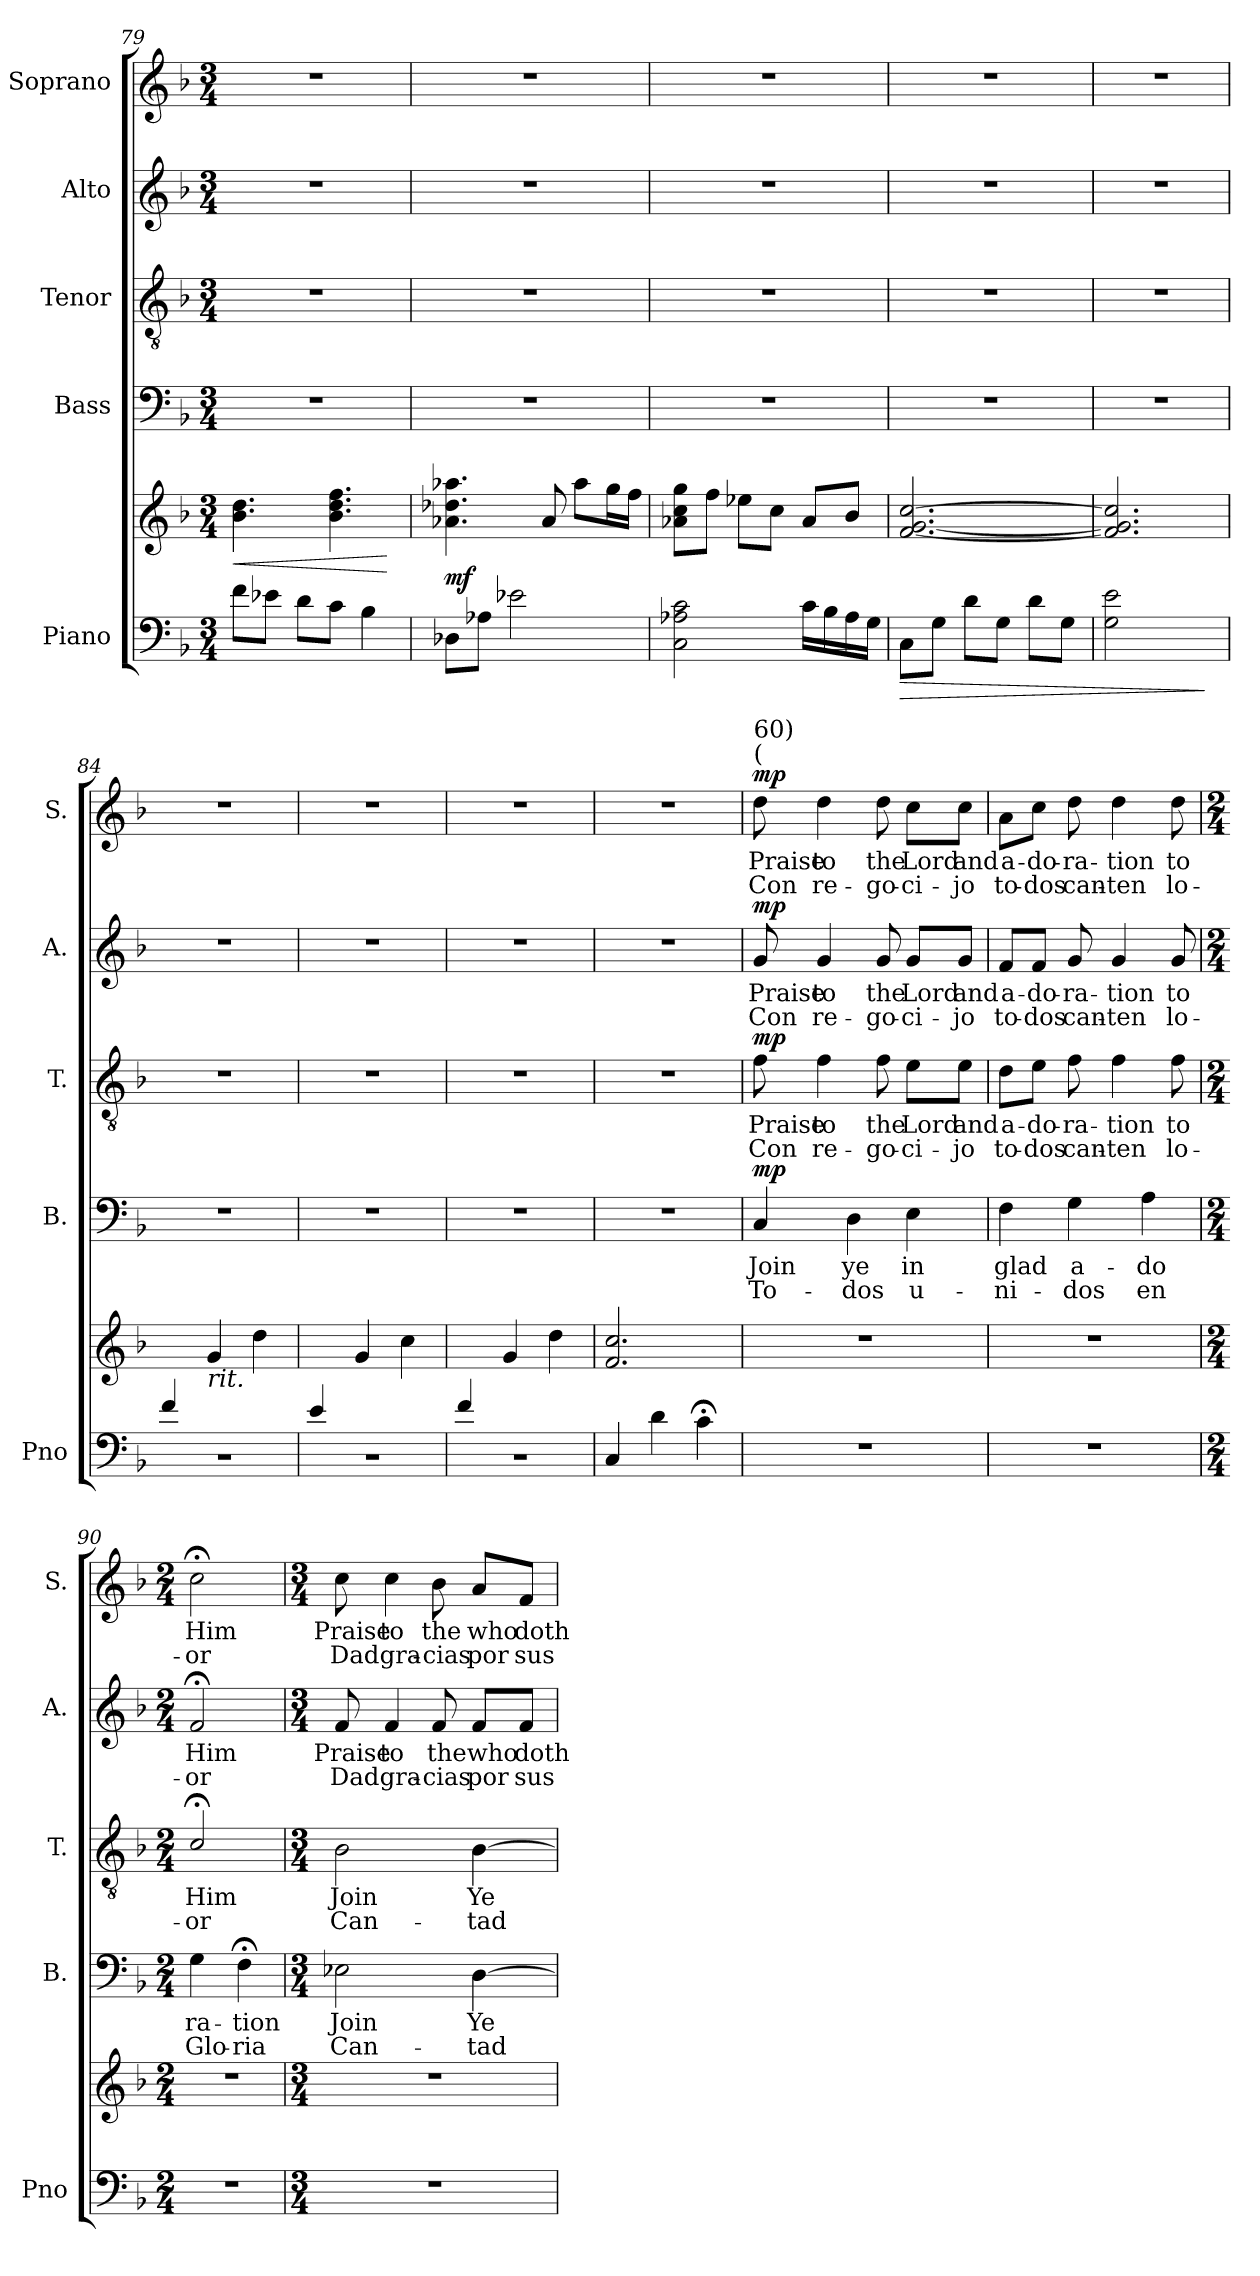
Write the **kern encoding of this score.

**kern	**kern	**dynam	**kern	**text	**text	**dynam	**kern	**text	**text	**dynam	**kern	**text	**text	**dynam	**kern	**text	**text	**dynam
*part5	*part5	*part5	*part4	*part4	*part4	*part4	*part3	*part3	*part3	*part3	*part2	*part2	*part2	*part2	*part1	*part1	*part1	*part1
*staff6	*staff5	*staff5/6	*staff4	*staff4	*staff4	*staff4	*staff3	*staff3	*staff3	*staff3	*staff2	*staff2	*staff2	*staff2	*staff1	*staff1	*staff1	*staff1
*I"Piano	*	*	*I"Bass	*	*	*	*I"Tenor	*	*	*	*I"Alto	*	*	*	*I"Soprano	*	*	*
*I'Pno	*	*	*I'B.	*	*	*	*I'T.	*	*	*	*I'A.	*	*	*	*I'S.	*	*	*
*clefF4	*clefG2	*	*clefF4	*	*	*	*clefGv2	*	*	*	*clefG2	*	*	*	*clefG2	*	*	*
*k[b-]	*k[b-]	*	*k[b-]	*	*	*	*k[b-]	*	*	*	*k[b-]	*	*	*	*k[b-]	*	*	*
*F:	*F:	*	*F:	*	*	*	*F:	*	*	*	*F:	*	*	*	*F:	*	*	*
*M3/4	*M3/4	*	*M3/4	*	*	*	*M3/4	*	*	*	*M3/4	*	*	*	*M3/4	*	*	*
=79	=79	=79	=79	=79	=79	=79	=79	=79	=79	=79	=79	=79	=79	=79	=79	=79	=79	=79
!	!	!LO:HP:b	!	!	!	!	!	!	!	!	!	!	!	!	!	!	!	!
8f\L	4.b-\ 4.dd\	<	2.r	.	.	.	2.r	.	.	.	2.r	.	.	.	2.r	.	.	.
8e-X\J	.	.	.	.	.	.	.	.	.	.	.	.	.	.	.	.	.	.
8d\L	.	.	.	.	.	.	.	.	.	.	.	.	.	.	.	.	.	.
8c\J	4.b-\ 4.dd\ 4.ff\	.	.	.	.	.	.	.	.	.	.	.	.	.	.	.	.	.
4B-\	.	.	.	.	.	.	.	.	.	.	.	.	.	.	.	.	.	.
.	.	[	.	.	.	.	.	.	.	.	.	.	.	.	.	.	.	.
=80	=80	=80	=80	=80	=80	=80	=80	=80	=80	=80	=80	=80	=80	=80	=80	=80	=80	=80
!	!	!LO:DY:a=2	!	!	!	!	!	!	!	!	!	!	!	!	!	!	!	!
8D-X\L	4.a-X\ 4.dd-X\ 4.aa-X\	mf	2.r	.	.	.	2.r	.	.	.	2.r	.	.	.	2.r	.	.	.
8A-X\J	.	.	.	.	.	.	.	.	.	.	.	.	.	.	.	.	.	.
2e-X\	.	.	.	.	.	.	.	.	.	.	.	.	.	.	.	.	.	.
.	8a-/	.	.	.	.	.	.	.	.	.	.	.	.	.	.	.	.	.
.	8aa-\L	.	.	.	.	.	.	.	.	.	.	.	.	.	.	.	.	.
.	16gg\L	.	.	.	.	.	.	.	.	.	.	.	.	.	.	.	.	.
.	16ff\JJ	.	.	.	.	.	.	.	.	.	.	.	.	.	.	.	.	.
=81	=81	=81	=81	=81	=81	=81	=81	=81	=81	=81	=81	=81	=81	=81	=81	=81	=81	=81
2C\ 2A-X\ 2c\	8a-X\ 8cc\ 8gg\L	.	2.r	.	.	.	2.r	.	.	.	2.r	.	.	.	2.r	.	.	.
.	8ff\J	.	.	.	.	.	.	.	.	.	.	.	.	.	.	.	.	.
.	8ee-X\L	.	.	.	.	.	.	.	.	.	.	.	.	.	.	.	.	.
.	8cc\J	.	.	.	.	.	.	.	.	.	.	.	.	.	.	.	.	.
16c\LL	8a-/L	.	.	.	.	.	.	.	.	.	.	.	.	.	.	.	.	.
16B-\	.	.	.	.	.	.	.	.	.	.	.	.	.	.	.	.	.	.
16A-\	8b-/J	.	.	.	.	.	.	.	.	.	.	.	.	.	.	.	.	.
16G\JJ	.	.	.	.	.	.	.	.	.	.	.	.	.	.	.	.	.	.
!!LO:PB:g=z
=82	=82	=82	=82	=82	=82	=82	=82	=82	=82	=82	=82	=82	=82	=82	=82	=82	=82	=82
!	!	!LO:HP:b=2	!	!	!	!	!	!	!	!	!	!	!	!	!	!	!	!
8C\L	[2.f/ [2.g/ [2.cc/	>	2.r	.	.	.	2.r	.	.	.	2.r	.	.	.	2.r	.	.	.
8G\J	.	.	.	.	.	.	.	.	.	.	.	.	.	.	.	.	.	.
8d\L	.	.	.	.	.	.	.	.	.	.	.	.	.	.	.	.	.	.
8G\J	.	.	.	.	.	.	.	.	.	.	.	.	.	.	.	.	.	.
8d\L	.	.	.	.	.	.	.	.	.	.	.	.	.	.	.	.	.	.
8G\J	.	.	.	.	.	.	.	.	.	.	.	.	.	.	.	.	.	.
=83	=83	=83	=83	=83	=83	=83	=83	=83	=83	=83	=83	=83	=83	=83	=83	=83	=83	=83
2G\ 2e\	2.f/] 2.g/] 2.cc/]	.	2.r	.	.	.	2.r	.	.	.	2.r	.	.	.	2.r	.	.	.
4ryy	.	.	.	.	.	.	.	.	.	.	.	.	.	.	.	.	.	.
.	.	]	.	.	.	.	.	.	.	.	.	.	.	.	.	.	.	.
=84	=84	=84	=84	=84	=84	=84	=84	=84	=84	=84	=84	=84	=84	=84	=84	=84	=84	=84
*^	*	*	*	*	*	*	*	*	*	*	*	*	*	*	*	*	*	*
(4f/	2.r	4ryy	.	2.r	.	.	.	2.r	.	.	.	2.r	.	.	.	2.r	.	.	.
!	!	!LO:TX:b:i:t=rit.	!	!	!	!	!	!	!	!	!	!	!	!	!	!	!	!	!
2ryy	.	4g/	.	.	.	.	.	.	.	.	.	.	.	.	.	.	.	.	.
.	.	4dd\)	.	.	.	.	.	.	.	.	.	.	.	.	.	.	.	.	.
=85	=85	=85	=85	=85	=85	=85	=85	=85	=85	=85	=85	=85	=85	=85	=85	=85	=85	=85	=85
(4e/	2.r	4ryy	.	2.r	.	.	.	2.r	.	.	.	2.r	.	.	.	2.r	.	.	.
2ryy	.	4g/	.	.	.	.	.	.	.	.	.	.	.	.	.	.	.	.	.
.	.	4cc\)	.	.	.	.	.	.	.	.	.	.	.	.	.	.	.	.	.
=86	=86	=86	=86	=86	=86	=86	=86	=86	=86	=86	=86	=86	=86	=86	=86	=86	=86	=86	=86
(4f/	2.r	4ryy	.	2.r	.	.	.	2.r	.	.	.	2.r	.	.	.	2.r	.	.	.
2ryy	.	4g/	.	.	.	.	.	.	.	.	.	.	.	.	.	.	.	.	.
.	.	4dd\)	.	.	.	.	.	.	.	.	.	.	.	.	.	.	.	.	.
*v	*v	*	*	*	*	*	*	*	*	*	*	*	*	*	*	*	*	*	*
=87	=87	=87	=87	=87	=87	=87	=87	=87	=87	=87	=87	=87	=87	=87	=87	=87	=87	=87
4C/	2.f/ 2.cc/	.	2.r	.	.	.	2.r	.	.	.	2.r	.	.	.	2.r	.	.	.
4d\	.	.	.	.	.	.	.	.	.	.	.	.	.	.	.	.	.	.
4c;<\	.	.	.	.	.	.	.	.	.	.	.	.	.	.	.	.	.	.
!!LO:LB:g=z
=88	=88	=88	=88	=88	=88	=88	=88	=88	=88	=88	=88	=88	=88	=88	=88	=88	=88	=88
!	!	!	!	!	!	!	!	!	!	!	!	!	!	!	!LO:TX:a:t=(	!	!	!
!	!	!	!	!	!	!	!	!	!	!	!	!	!	!	!LO:TX:a:t=60)	!	!	!
!	!	!	!	!	!	!LO:DY:a	!	!	!	!LO:DY:a	!	!	!	!LO:DY:a	!	!	!	!LO:DY:a
2.r	2.r	.	4C/	Join	-To-	mp	8f\	Praise	-Con	mp	8g/	Praise	-Con	mp	8dd\	Praise	-Con	mp
.	.	.	.	.	.	.	4f\	to	re-	.	4g/	to	re-	.	4dd\	to	re-	.
.	.	.	4D\	ye	-dos	.	.	.	.	.	.	.	.	.	.	.	.	.
.	.	.	.	.	.	.	8f\	the	-go-	.	8g/	the	-go-	.	8dd\	the	-go-	.
.	.	.	4E\	in	u-	.	8e\L	Lord	-ci-	.	8g/L	Lord	-ci-	.	8cc\L	Lord	-ci-	.
.	.	.	.	.	.	.	8e\J	and	-jo	.	8g/J	and	-jo	.	8cc\J	and	-jo	.
=89	=89	=89	=89	=89	=89	=89	=89	=89	=89	=89	=89	=89	=89	=89	=89	=89	=89	=89
2.r	2.r	.	4F\	glad	-ni-	.	8d\L	-a-	to-	.	8f/L	-a-	to-	.	8a\L	a-	to-	.
.	.	.	.	.	.	.	8e\J	-do-	-dos	.	8f/J	-do-	-dos	.	8cc\J	-do-	-dos	.
.	.	.	4G\	a-	-dos	.	8f\	-ra-	can-	.	8g/	-ra-	can-	.	8dd\	-ra-	can-	.
.	.	.	.	.	.	.	4f\	tion	-ten	.	4g/	tion	-ten	.	4dd\	-tion	-ten	.
.	.	.	4A\	-do	en	.	.	.	.	.	.	.	.	.	.	.	.	.
.	.	.	.	.	.	.	8f\	to	lo-	.	8g/	to	lo-	.	8dd\	to	lo-	.
=90	=90	=90	=90	=90	=90	=90	=90	=90	=90	=90	=90	=90	=90	=90	=90	=90	=90	=90
*M2/4	*M2/4	*	*M2/4	*	*	*	*M2/4	*	*	*	*M2/4	*	*	*	*M2/4	*	*	*
2r	2r	.	4G\	ra-	Glo-	.	2c;/	Him	-or	.	2f;/	Him	-or	.	2cc;<\	Him	-or	.
.	.	.	4F;<\	-tion	-ria	.	.	.	.	.	.	.	.	.	.	.	.	.
=91	=91	=91	=91	=91	=91	=91	=91	=91	=91	=91	=91	=91	=91	=91	=91	=91	=91	=91
*M3/4	*M3/4	*	*M3/4	*	*	*	*M3/4	*	*	*	*M3/4	*	*	*	*M3/4	*	*	*
2.r	2.r	.	2E-X\	Join	Can-	.	2B-\	Join	Can-	.	8f/	Praise	Dad	.	8cc\	Praise	Dad	.
.	.	.	.	.	.	.	.	.	.	.	4f/	to	gra-	.	4cc\	to	gra-	.
.	.	.	.	.	.	.	.	.	.	.	8f/	the	-cias	.	8b-\	the	-cias	.
.	.	.	[4D\	Ye-	-tad	.	[4B-\	Ye-	-tad	.	8f/L	who	por	.	8a/L	who	por	.
.	.	.	.	.	.	.	.	.	.	.	8f/J	doth	sus	.	8f/J	doth	sus	.
=	=	=	=	=	=	=	=	=	=	=	=	=	=	=	=	=	=	=
*-	*-	*-	*-	*-	*-	*-	*-	*-	*-	*-	*-	*-	*-	*-	*-	*-	*-	*-
